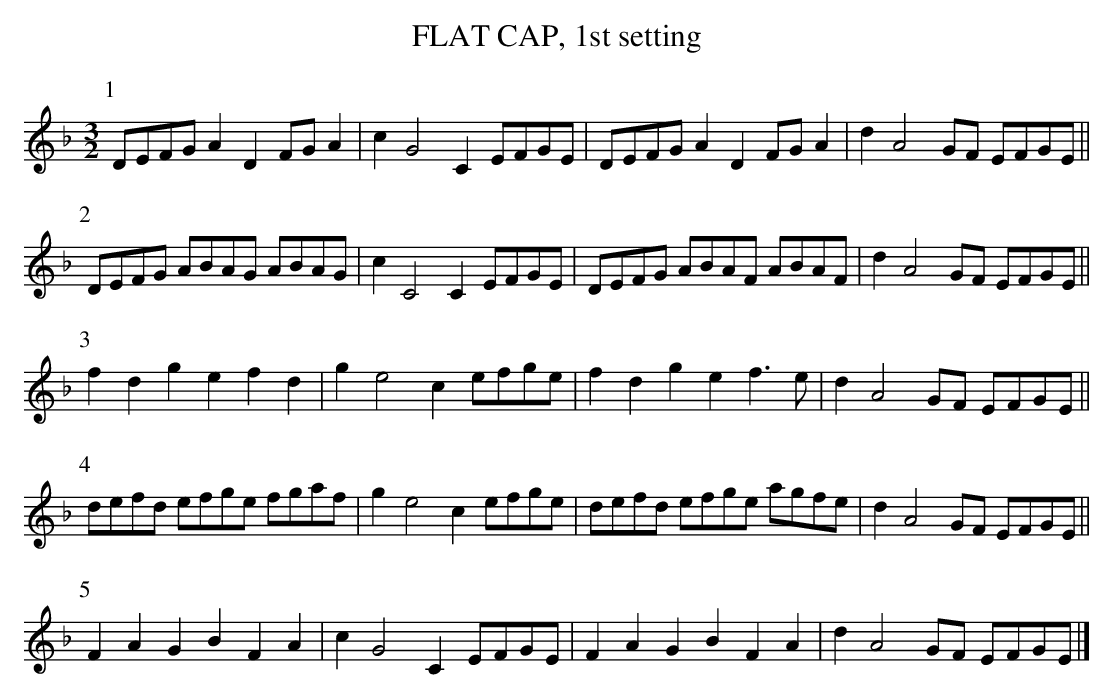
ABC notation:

X:1
T:FLAT CAP, 1st setting
M:3/2
L:1/8
K:F
P:1
DEFG A2 D2 FG A2 | c2 G4 C2 EFGE |\
DEFG A2 D2 FG A2 | d2 A4 GF EFGE ||
P:2
DEFG ABAG ABAG | c2 C4 C2 EFGE |\
DEFG ABAF ABAF | d2 A4 GF EFGE ||
P:3
f2 d2 g2 e2 f2 d2 | g2 e4 c2 efge |\
f2 d2 g2 e2 f3 e | d2 A4 GF EFGE ||
P:4
defd efge fgaf | g2 e4 c2 efge |\
defd efge agfe | d2 A4 GF EFGE ||
P:5
F2 A2 G2 B2 F2 A2 | c2 G4 C2 EFGE |\
F2 A2 G2 B2 F2 A2 | d2 A4 GF EFGE |]
